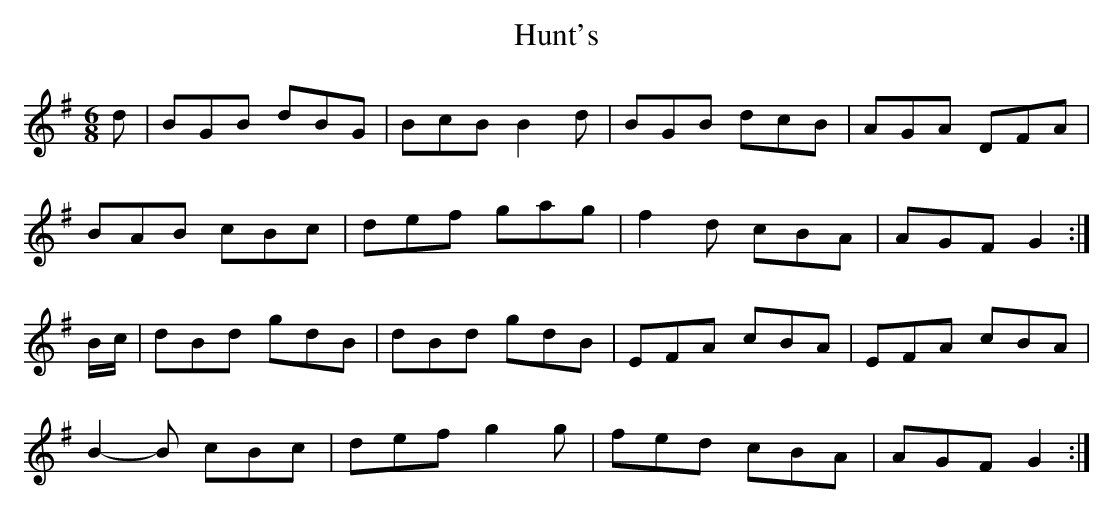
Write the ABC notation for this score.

X:1
T: Hunt's
M: 6/8
L: 1/8
K: G
d | BGB dBG | BcB B2 d | BGB dcB | AGA DFA |
BAB cBc | def gag | f2 d cBA | AGF G2 :|
B/c/ | dBd gdB | dBd gdB | EFA cBA | EFA cBA |
B2-B cBc | def g2 g | fed cBA | AGF G2 :|
